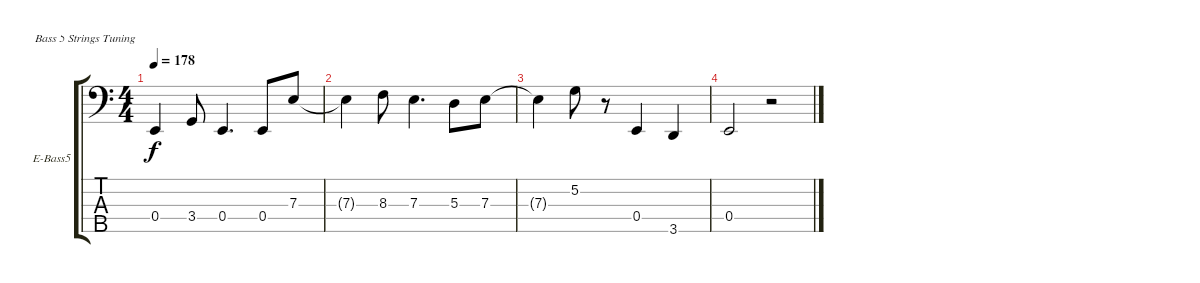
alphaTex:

\bracketExtendMode groupsimilarinstruments
\firstSystemTrackNameOrientation horizontal
\otherSystemsTrackNameOrientation horizontal
\track ("Robert Trujillo" "E-Bass5") {instrument electricbassfinger}
\staff {score tabs}
\tuning (G2 D2 A1 E1 B0)
\ts (4 4)
\tempo 178
\clef f4
\ks c
0.4{t}.4{dy f} 3.4.8 0.4.4{d} 0.4.8 7.3.8 |
7.3{t}.4 8.3.8 7.3.4{d} 5.3.8 7.3.8 |
7.3{t}.4 5.2.8 r.8 0.4.4 3.5.4 |
0.4.2 r.2
